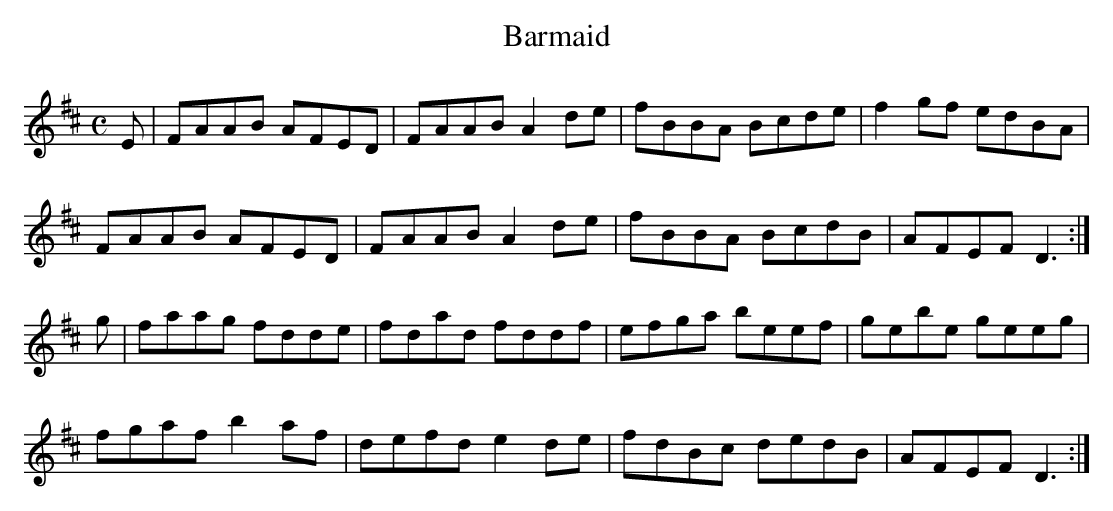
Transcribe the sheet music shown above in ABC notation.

X:1
T:Barmaid
M:C
L:1/8
K:D Major
E|FAAB AFED|FAAB A2de|fBBA Bcde|f2gf edBA|!
FAAB AFED|FAAB A2de|fBBA BcdB|AFEF D3:|!
g|faag fdde|fdad fddf|efga beef|gebe geeg|!
fgaf b2af|defd e2de|fdBc dedB|AFEF D3:|!
